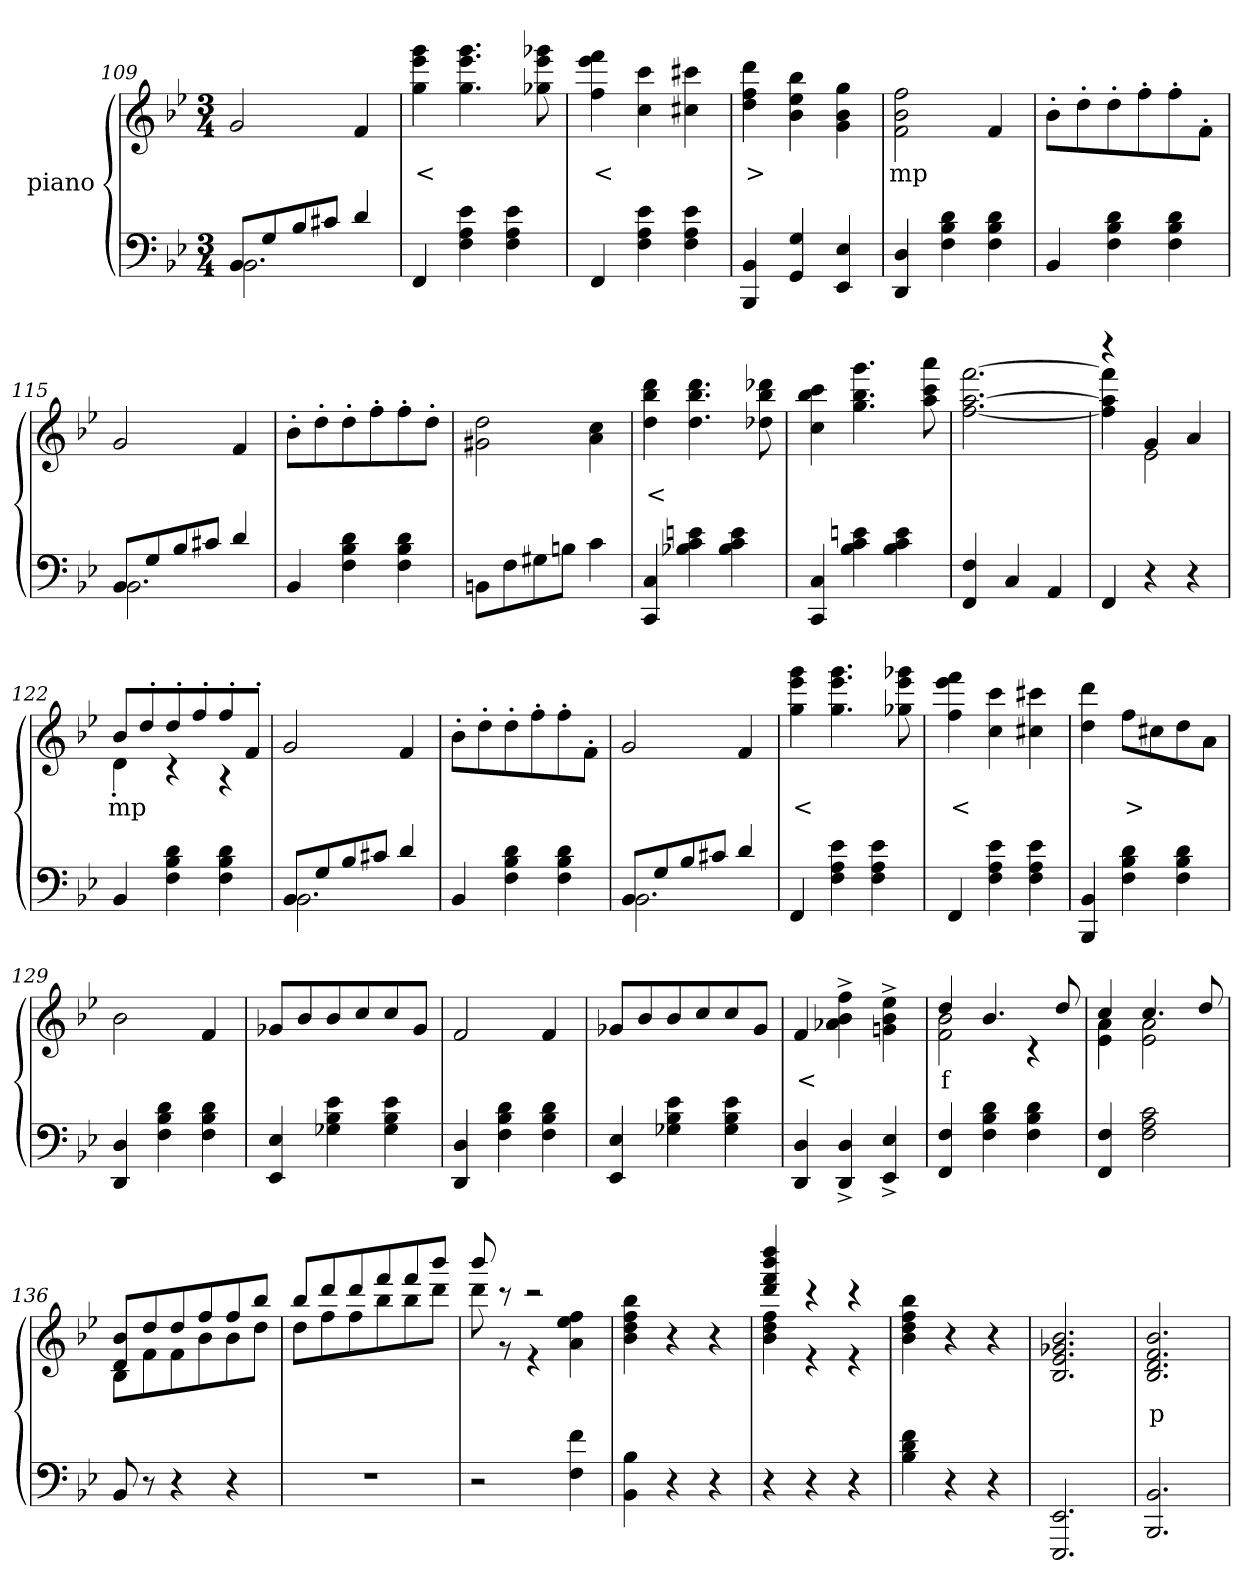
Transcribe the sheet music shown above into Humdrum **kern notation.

**kern	**kern	**text
*part2	*part1	*part1
*staff2	*staff1	*staff1
*I"piano	*I"piano	*
*clefF4	*clefG2	*
*k[b-e-]	*k[b-e-]	*
*M3/4	*M3/4	*
=109	=109	=109
*^	*	*
8BB-L	2.BB-	2g	.
8G	.	.	.
8B-	.	.	.
8c#XJ	.	.	.
4d	.	4f	.
*v	*v	*	*
=110	=110	=110
4FF	4ggg 4eee- 4gg	<
4e- 4A 4F	4.ggg 4.eee- 4.gg	.
4e- 4A 4F	.	.
.	8ggg-X 8eee- 8gg-X	.
=111	=111	=111
4FF	4fff 4eee- 4ff	<
4e- 4A 4F	4ccc 4cc	.
4e- 4A 4F	4ccc#X 4cc#X	.
=112	=112	=112
4BB- 4BBB-	4ddd 4ff 4dd	>
4G 4GG	4bb- 4ee- 4b-	.
4E- 4EE-	4gg 4b- 4g	.
=113	=113	=113
4D 4DD	2ff 2b- 2f	mp
4d 4B- 4F	.	.
4d 4B- 4F	4f	.
=114	=114	=114
4BB-	8b-'>L	.
.	8dd'>	.
4d 4B- 4F	8dd'>	.
.	8ff'>	.
4d 4B- 4F	8ff'>	.
.	8f'>J	.
=115	=115	=115
*^	*	*
8BB-L	2.BB-	2g	.
8G	.	.	.
8B-	.	.	.
8c#XJ	.	.	.
4d	.	4f	.
*v	*v	*	*
=116	=116	=116
4BB-	8b-'>L	.
.	8dd'>	.
4d 4B- 4F	8dd'>	.
.	8ff'>	.
4d 4B- 4F	8ff'>	.
.	8dd'>J	.
=117	=117	=117
8BBnL	2dd 2g#X	.
8F	.	.
8G#X	.	.
8BnJ	.	.
4c	4cc 4a	.
=118	=118	=118
4C 4CC	4ddd 4bb- 4dd	<
4en 4c 4B-X	4.ddd 4.bb- 4.dd	.
4e 4c 4B-	.	.
.	8ddd-X 8bb- 8dd-X	.
=119	=119	=119
4C 4CC	4ccc 4bb- 4cc	.
4en 4c 4B-	4.ggg 4.bb- 4.gg	.
4e 4c 4B-	.	.
.	8aaa 8ccc 8aa	.
=120	=120	=120
4F 4FF	[2.fff [2.aa [2.ff	.
4C	.	.
4AA	.	.
=121	=121	=121
*	*^	*
4FF	4r	4fff] 4aa] 4ff]	.
4r	4g	2e-	.
4r	4a	.	.
=122	=122	=122	=122
4BB-	8b-L	4d'>	mp
.	8dd'>	.	.
4d 4B- 4F	8dd'>	4r	.
.	8ff'>	.	.
4d 4B- 4F	8ff'>	4r	.
.	8f'>J	.	.
*	*v	*v	*
=123	=123	=123
*^	*	*
8BB-L	2.BB-	2g	.
8G	.	.	.
8B-	.	.	.
8c#XJ	.	.	.
4d	.	4f	.
*v	*v	*	*
=124	=124	=124
4BB-	8b-'>L	.
.	8dd'>	.
4d 4B- 4F	8dd'>	.
.	8ff'>	.
4d 4B- 4F	8ff'>	.
.	8f'>J	.
=125	=125	=125
*^	*	*
8BB-L	2.BB-	2g	.
8G	.	.	.
8B-	.	.	.
8c#XJ	.	.	.
4d	.	4f	.
*v	*v	*	*
=126	=126	=126
4FF	4ggg 4eee- 4gg	<
4e- 4A 4F	4.ggg 4.eee- 4.gg	.
4e- 4A 4F	.	.
.	8ggg-X 8eee- 8gg-X	.
=127	=127	=127
4FF	4fff 4eee- 4ff	<
4e- 4A 4F	4ccc 4cc	.
4e- 4A 4F	4ccc#X 4cc#X	.
=128	=128	=128
4BB- 4BBB-	4ddd 4dd	.
4d 4B- 4F	8ffL	>
.	8cc#X	.
4d 4B- 4F	8dd	.
.	8aJ	.
=129	=129	=129
4D 4DD	2b-	.
4d 4B- 4F	.	.
4d 4B- 4F	4f	.
=130	=130	=130
4E- 4EE-	8g-XL	.
.	8b-	.
4e- 4B- 4G-X	8b-	.
.	8cc	.
4e- 4B- 4G-	8cc	.
.	8g-J	.
=131	=131	=131
4D 4DD	2f	.
4d 4B- 4F	.	.
4d 4B- 4F	4f	.
=132	=132	=132
4E- 4EE-	8g-XL	.
.	8b-	.
4e- 4B- 4G-X	8b-	.
.	8cc	.
4e- 4B- 4G-	8cc	.
.	8g-J	.
=133	=133	=133
4D 4DD	4f	<
4D^> 4DD^>	4ff^> 4b-^> 4a-X^>	.
4E-^> 4EE-^>	4ee-^> 4b-^> 4gn^>	.
=134	=134	=134
*	*^	*
4F 4FF	4dd	2b- 2f	f
4d 4B- 4F	4.b-	.	.
4d 4B- 4F	.	4r	.
.	8dd	.	.
=135	=135	=135	=135
4F 4FF	4cc	4a 4e-	.
2c 2A 2F	4.cc	2a 2e-	.
.	8dd	.	.
=136	=136	=136	=136
8BB-	8b- 8dL	8B-L	.
8r	8dd	8f	.
4r	8dd	8f	.
.	8ff	8b-	.
4r	8ff	8b-	.
.	8bb-J	8ddJ	.
=137	=137	=137	=137
2.r	8bb-L	8ddL	.
.	8ddd	8ff	.
.	8ddd	8ff	.
.	8fff	8bb-	.
.	8fff	8bb-	.
.	8bbb-J	8dddJ	.
=138	=138	=138	=138
2r	8bbb-	8ddd	.
.	8r	8r	.
.	2r	4r	.
4f 4F	.	4ff 4ee- 4a	.
*	*v	*v	*
=139	=139	=139
4B- 4BB-	4bb- 4ff 4dd 4b-	.
4r	4r	.
4r	4r	.
=140	=140	=140
*	*^	*
4r	4dddd 4bbb- 4fff 4ddd	4ff 4dd 4b-	.
4r	4r	4r	.
4r	4r	4r	.
*	*v	*v	*
=141	=141	=141
4f 4d 4B-	4bb- 4ff 4dd 4b-	.
4r	4r	.
4r	4r	.
=142	=142	=142
2.EE- 2.EEE-	2.b- 2.g-X 2.e- 2.B-	.
=143	=143	=143
2.BB- 2.BBB-	2.b- 2.f 2.d 2.B-	p
=	=	=
*-	*-	*-
